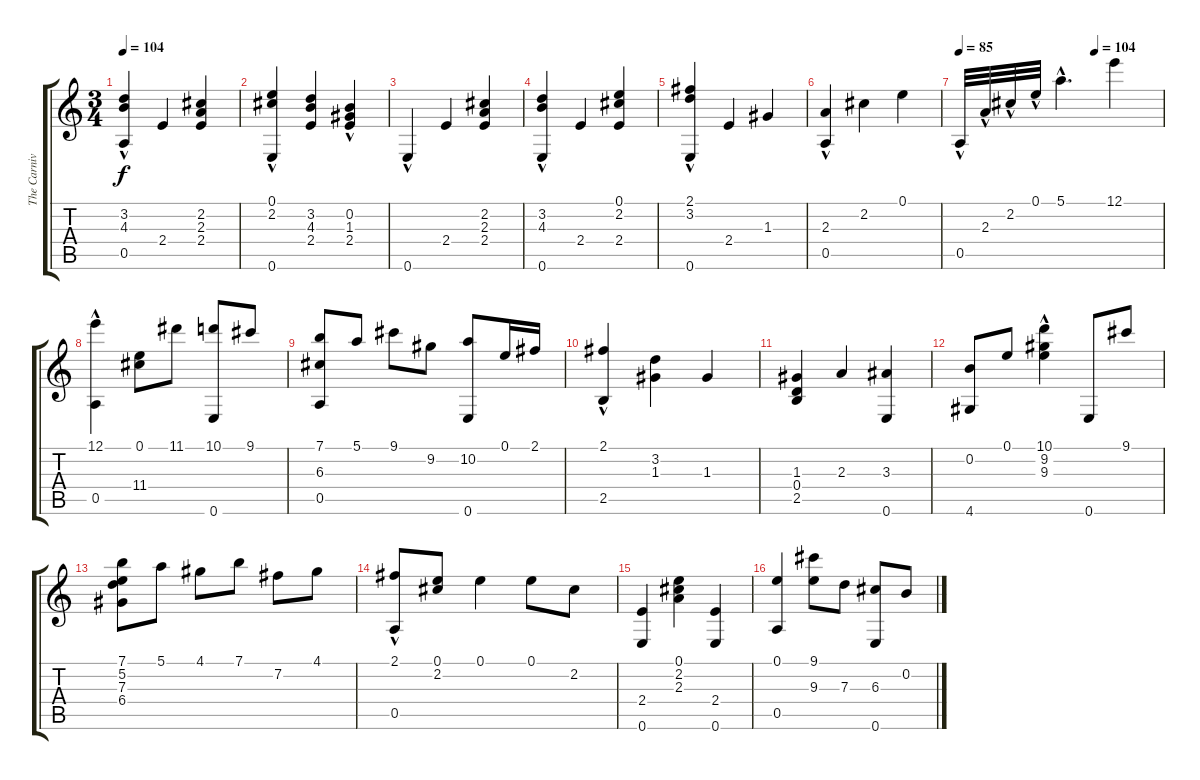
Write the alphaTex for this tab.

\track ("The Carnival of Venice" "The Carniv") {instrument acousticguitarnylon}
\staff {score tabs}
\tuning (E4 B3 G3 D3 A2 E2) {hide}
\ts (3 4)
\tempo 104
\clef g2
\ks c
(3.2 4.3 0.5{hac}).4{dy f} 2.4.4 (2.2 2.3 2.4).4 |
(0.1 2.2 0.6{hac}).4 (3.2 4.3 2.4).4 (0.2{hac} 1.3{hac} 2.4).4 |
0.6{hac}.4 2.4.4 (2.2 2.3 2.4).4 |
(3.2 4.3 0.6{hac}).4 2.4.4 (0.1 2.2 2.4).4 |
(2.1 3.2 0.6{hac}).4 2.4.4 1.3.4 |
(2.3 0.5{hac}).4 2.2.4 0.1.4 |
\tempo 85
\tempo (104 0.6666666666666666)
0.5{hac}.32 2.3{hac}.32 2.2{hac}.32 0.1{hac}.32 5.1{hac}.4{d} 12.1.4 |
(12.1{hac} 0.5).4 (0.1 11.4).8 11.1.8 (10.1 0.6).8 9.1.8 |
(7.1 6.3 0.5).8 5.1.8 9.1.8 9.2.8 (10.2 0.6).8 0.1.16 2.1.16 |
(2.1 2.5{hac}).4 (3.2 1.3).4 1.3.4 |
(1.3 0.4 2.5).4 2.3.4 (3.3 0.6).4 |
(0.2 4.6).8 0.1.8 (10.1{hac} 9.2 9.3).4 0.6.8 9.1.8 |
(7.1 5.2 7.3 6.4).8 5.1.8 4.1.8 7.1.8 7.2.8 4.1.8 |
(2.1 0.5{hac}).8 (0.1 2.2).8 0.1.4 0.1.8 2.2.8 |
(2.4 0.6).4 (0.1 2.2 2.3).4 (2.4 0.6).4 |
(0.1 0.5).4 (9.1 9.3).8 7.3.8 (6.3 0.6).8 0.2.8
